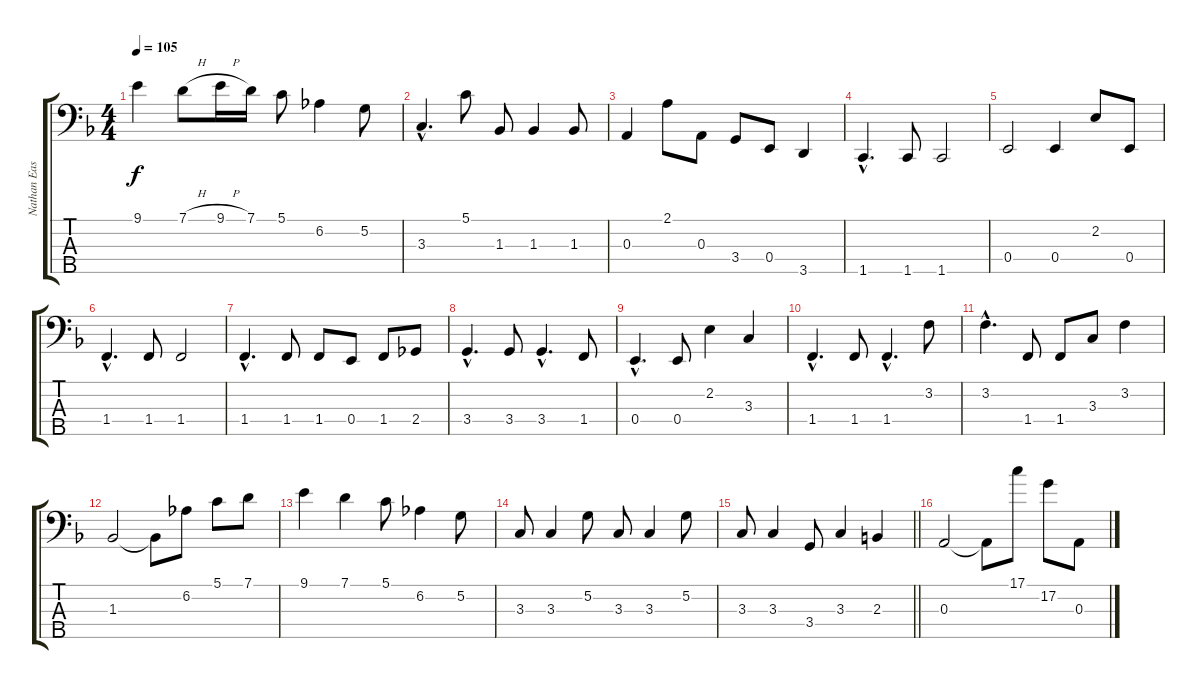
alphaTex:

\track ("Nathan East Bass" "Nathan Eas") {instrument electricbassfinger}
\staff {score tabs}
\tuning (G2 D2 A1 E1 B0) {hide}
\ts (4 4)
\tempo 105
\clef f4
\ks f
9.1.4{dy f} 7.1{h}.8 9.1{h}.16 7.1.16 5.1.8 6.2.4 5.2.8 |
3.3{hac}.4{d} 5.1.8 1.3.8 1.3.4 1.3.8 |
0.3.4 2.1.8 0.3.8 3.4.8 0.4.8 3.5.4 |
1.5{hac}.4{d} 1.5.8 1.5.2 |
0.4.2 0.4.4 2.2.8 0.4.8 |
1.4{hac}.4{d} 1.4.8 1.4.2 |
1.4{hac}.4{d} 1.4.8 1.4.8 0.4.8 1.4.8 2.4.8 |
3.4{hac}.4{d} 3.4.8 3.4{hac}.4{d} 1.4.8 |
0.4{hac}.4{d} 0.4.8 2.2.4 3.3.4 |
1.4{hac}.4{d} 1.4.8 1.4{hac}.4{d} 3.2.8 |
3.2{hac}.4{d} 1.4.8 1.4.8 3.3.8 3.2.4 |
1.3.2 1.3{t}.8 6.2.8 5.1.8 7.1.8 |
9.1.4 7.1.4 5.1.8 6.2.4 5.2.8 |
3.3.8 3.3.4 5.2.8 3.3.8 3.3.4 5.2.8 |
\barLineRight lightlight
3.3.8 3.3.4 3.4.8 3.3.4 2.3.4 |
0.3.2 0.3{t}.8 17.1.8 17.2.8 0.3.8
